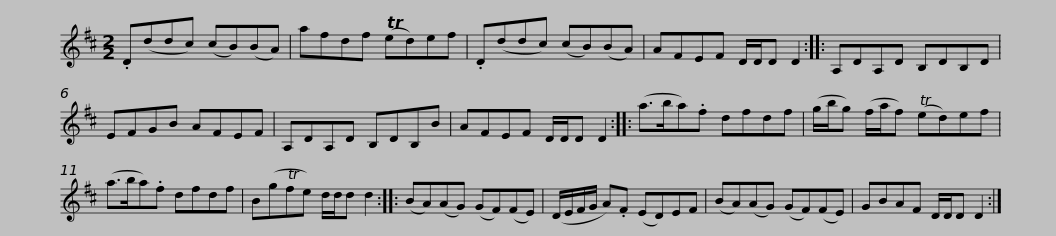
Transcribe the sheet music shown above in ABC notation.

X:1
L:1/8
M:2/2
I:linebreak $
K:D
V:1 treble
V:1
 .D(ddc) (cB)(BA) | afdf (Ted)ef | .D(ddc) (cB)(BA) | AFEF D/D/D D2 :: A,DA,D B,DB,D |$ %5
 EFGB AFEF | A,DA,D B,DB,B | AFEF D/D/D D2 :: (a>ba).f dfdf | (g/b/g) (f/a/f) (Ted)ef |$ %10
 (a>ba).f dfdf | B(gTfe) d/d/d d2 :: (BA)(AG) (GF)(FE) | (D/E/F/G/ A).F (ED)EF | (BA)(AG) (GF)(FE) |$ %15
 GBAF D/D/D D2 :| %16
